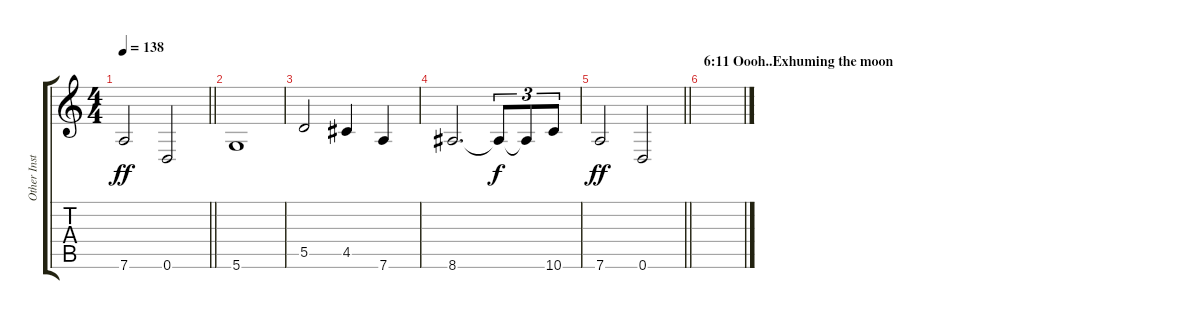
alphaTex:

\track ("Other Inst." "Other Inst") {instrument acousticguitarnylon}
\staff {score tabs}
\tuning (E4 B3 G3 D3 A2 D2) {hide}
\ts (4 4)
\tempo 138
\clef g2
\barLineRight lightlight
\ks c
7.6.2{dy ff} 0.6.2 |
5.6.1{volume 12 instrument contrabass} |
5.5.2 4.5.4 7.6.4 |
8.6.2{d} 8.6{t}.8{tu (3 2) dy f} 8.6{t}.8{tu (3 2)} 10.6.8{tu (3 2)} |
\barLineRight lightlight
7.6.2{dy ff} 0.6.2 |
\section ("" "6:11 Oooh..Exhuming the moon")
